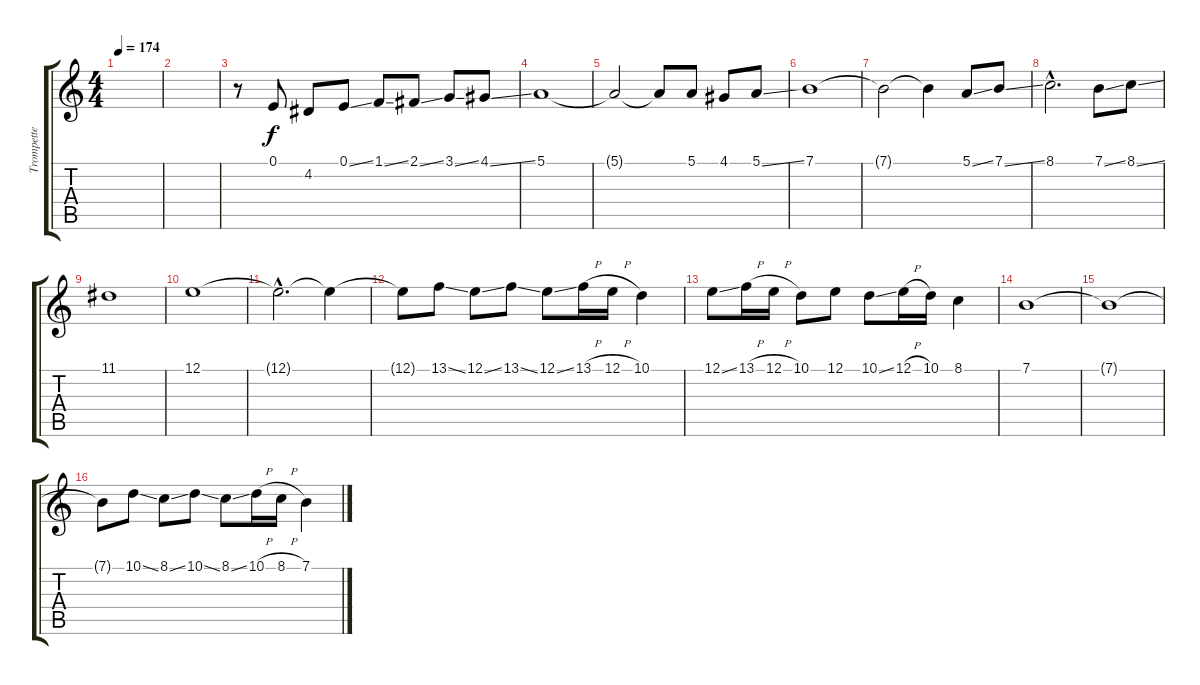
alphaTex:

\track ("Trompette" "Trompette") {instrument trumpet}
\staff {score tabs}
\tuning (E4 B3 G3 D3 A2 E2) {hide}
\ts (4 4)
\tempo 174
\clef g2
\ks c
|
|
r.8 0.1.8 4.2.8 0.1{ss}.8 1.1{ss}.8 2.1{ss}.8 3.1{ss}.8 4.1{ss}.8 |
5.1.1 |
5.1{t}.2 5.1{t}.8 5.1.8 4.1.8 5.1{ss}.8 |
7.1.1 |
7.1{t}.2 7.1{t}.4 5.1{ss}.8 7.1{ss}.8 |
8.1{hac}.2{d} 7.1{ss}.8 8.1{ss}.8 |
11.1.1 |
12.1.1 |
12.1{hac t}.2{d} 12.1{t}.4 |
12.1{t}.8 13.1{ss}.8 12.1{ss}.8 13.1{ss}.8 12.1{ss}.8 13.1{h}.16 12.1{h}.16 10.1.4 |
12.1{ss}.8 13.1{h}.16 12.1{h}.16 10.1.8 12.1.8 10.1{ss}.8 12.1{h}.16 10.1.16 8.1.4 |
7.1.1 |
7.1{t}.1 |
7.1{t}.8 10.1{ss}.8 8.1{ss}.8 10.1{ss}.8 8.1{ss}.8 10.1{h}.16 8.1{h}.16 7.1{ss}.4
